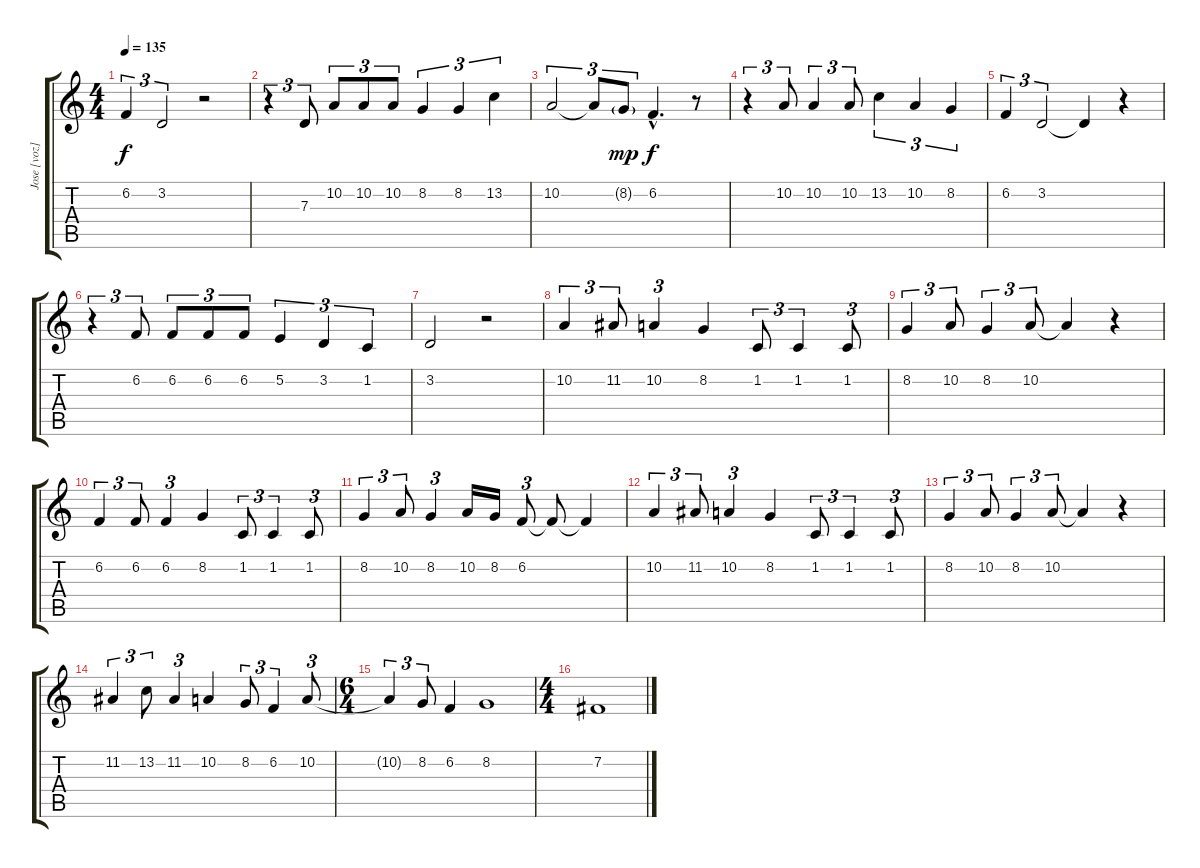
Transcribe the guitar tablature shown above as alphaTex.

\track ("Jose [voz]" "Jose [voz]") {instrument pad7halo}
\staff {score tabs}
\tuning (E4 B3 G3 D3 A2 E2) {hide}
\ts (4 4)
\tempo 135
\clef g2
\ks c
6.2.4{tu (3 2) dy f} 3.2.2{tu (3 2)} r.2 |
r.4{tu (3 2)} 7.3.8{tu (3 2)} 10.2.8{tu (3 2)} 10.2.8{tu (3 2)} 10.2.8{tu (3 2)} 8.2.4{tu (3 2)} 8.2.4{tu (3 2)} 13.2.4{tu (3 2)} |
10.2.2{tu (3 2)} 10.2{t}.8{tu (3 2)} 8.2{g}.8{tu (3 2) dy mp} 6.2{hac}.4{d dy f} r.8 |
r.4{tu (3 2)} 10.2.8{tu (3 2)} 10.2.4{tu (3 2)} 10.2.8{tu (3 2)} 13.2.4{tu (3 2)} 10.2.4{tu (3 2)} 8.2.4{tu (3 2)} |
6.2.4{tu (3 2)} 3.2.2{tu (3 2)} 3.2{t}.4 r.4 |
r.4{tu (3 2)} 6.2.8{tu (3 2)} 6.2.8{tu (3 2)} 6.2.8{tu (3 2)} 6.2.8{tu (3 2)} 5.2.4{tu (3 2)} 3.2.4{tu (3 2)} 1.2.4{tu (3 2)} |
3.2.2 r.2 |
10.2.4{tu (3 2)} 11.2.8{tu (3 2)} 10.2.4{tu (3 2)} 8.2.4 1.2.8{tu (3 2)} 1.2.4{tu (3 2)} 1.2.8{tu (3 2)} |
8.2.4{tu (3 2)} 10.2.8{tu (3 2)} 8.2.4{tu (3 2)} 10.2.8{tu (3 2)} 10.2{t}.4 r.4 |
6.2.4{tu (3 2)} 6.2.8{tu (3 2)} 6.2.4{tu (3 2)} 8.2.4 1.2.8{tu (3 2)} 1.2.4{tu (3 2)} 1.2.8{tu (3 2)} |
8.2.4{tu (3 2)} 10.2.8{tu (3 2)} 8.2.4{tu (3 2)} 10.2.16 8.2.16 6.2.8{tu (3 2)} 6.2{t}.8 6.2{t}.4 |
10.2.4{tu (3 2)} 11.2.8{tu (3 2)} 10.2.4{tu (3 2)} 8.2.4 1.2.8{tu (3 2)} 1.2.4{tu (3 2)} 1.2.8{tu (3 2)} |
8.2.4{tu (3 2)} 10.2.8{tu (3 2)} 8.2.4{tu (3 2)} 10.2.8{tu (3 2)} 10.2{t}.4 r.4 |
11.2.4{tu (3 2)} 13.2.8{tu (3 2)} 11.2.4{tu (3 2)} 10.2.4 8.2.8{tu (3 2)} 6.2.4{tu (3 2)} 10.2.8{tu (3 2)} |
\ts (6 4)
10.2{t}.4{tu (3 2)} 8.2.8{tu (3 2)} 6.2.4 8.2.1 |
\ts (4 4)
7.2.1
